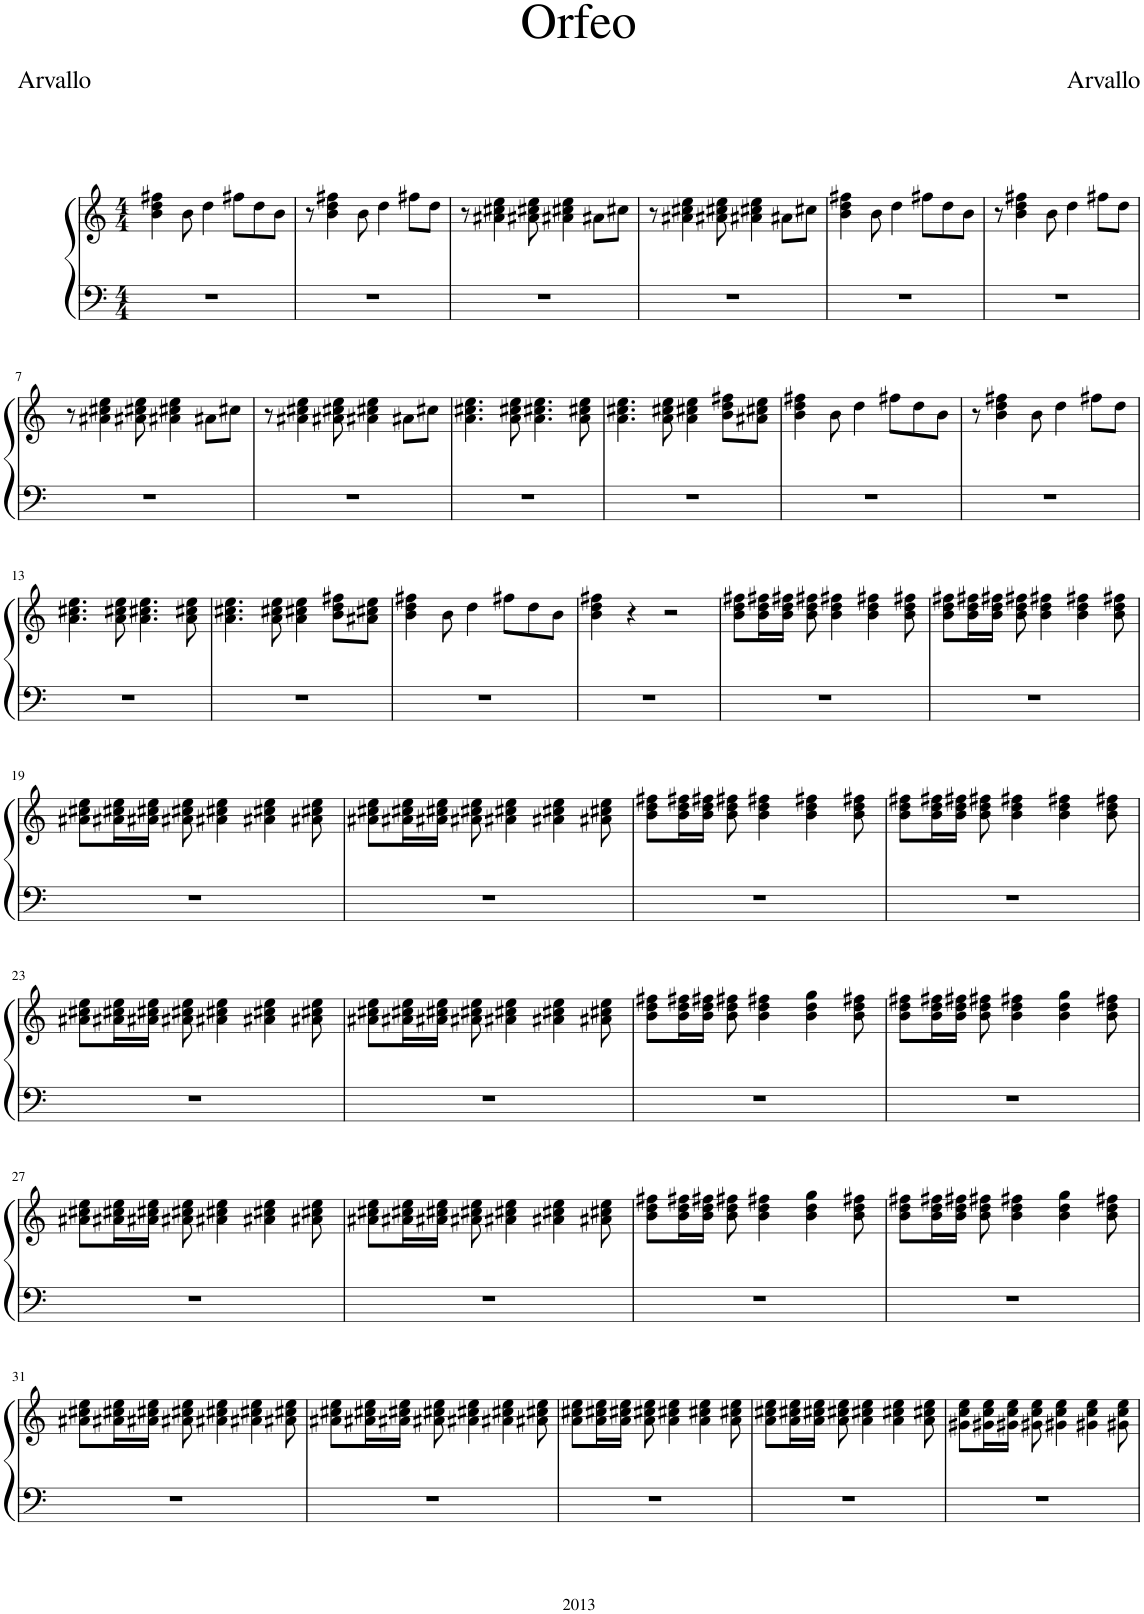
**kern	**kern
*part1	*part1
*staff2	*staff1
*I"Piano	*
*I'Pno	*
*clefF4	*clefG2
*k[]	*k[]
*M4/4	*M4/4
=1	=1
1r	4b\ 4dd\ 4ff#X\
.	8b\
.	4dd\
.	8ff#X\L
.	8dd\
.	8b\J
=2	=2
1r	8r
.	4b\ 4dd\ 4ff#X\
.	8b\
.	4dd\
.	8ff#X\L
.	8dd\J
=3	=3
1r	8r
.	4a#X\ 4cc#X\ 4ee\
.	8a#X\ 8cc#X\ 8ee\
.	4a#X\ 4cc#X\ 4ee\
.	8a#X\L
.	8cc#X\J
=4	=4
1r	8r
.	4a#X\ 4cc#X\ 4ee\
.	8a#X\ 8cc#X\ 8ee\
.	4a#X\ 4cc#X\ 4ee\
.	8a#X\L
.	8cc#X\J
=5	=5
1r	4b\ 4dd\ 4ff#X\
.	8b\
.	4dd\
.	8ff#X\L
.	8dd\
.	8b\J
=6	=6
1r	8r
.	4b\ 4dd\ 4ff#X\
.	8b\
.	4dd\
.	8ff#X\L
.	8dd\J
!!LO:LB:g=z
=7	=7
1r	8r
.	4a#X\ 4cc#X\ 4ee\
.	8a#X\ 8cc#X\ 8ee\
.	4a#X\ 4cc#X\ 4ee\
.	8a#X\L
.	8cc#X\J
=8	=8
1r	8r
.	4a#X\ 4cc#X\ 4ee\
.	8a#X\ 8cc#X\ 8ee\
.	4a#X\ 4cc#X\ 4ee\
.	8a#X\L
.	8cc#X\J
=9	=9
1r	4.a\ 4.cc#X\ 4.ee\
.	8a\ 8cc#X\ 8ee\
.	4.a\ 4.cc#X\ 4.ee\
.	8a\ 8cc#X\ 8ee\
=10	=10
1r	4.a\ 4.cc#X\ 4.ee\
.	8a\ 8cc#X\ 8ee\
.	4a\ 4cc#X\ 4ee\
.	8b\ 8dd\ 8ff#X\L
.	8a#X\ 8cc#X\ 8ee\J
=11	=11
1r	4b\ 4dd\ 4ff#X\
.	8b\
.	4dd\
.	8ff#X\L
.	8dd\
.	8b\J
=12	=12
1r	8r
.	4b\ 4dd\ 4ff#X\
.	8b\
.	4dd\
.	8ff#X\L
.	8dd\J
!!LO:LB:g=z
=13	=13
1r	4.a\ 4.cc#X\ 4.ee\
.	8a\ 8cc#X\ 8ee\
.	4.a\ 4.cc#X\ 4.ee\
.	8a\ 8cc#X\ 8ee\
=14	=14
1r	4.a\ 4.cc#X\ 4.ee\
.	8a\ 8cc#X\ 8ee\
.	4a\ 4cc#X\ 4ee\
.	8b\ 8dd\ 8ff#X\L
.	8a#X\ 8cc#X\ 8ee\J
=15	=15
1r	4b\ 4dd\ 4ff#X\
.	8b\
.	4dd\
.	8ff#X\L
.	8dd\
.	8b\J
=16	=16
1r	4b\ 4dd\ 4ff#X\
.	4r
.	2r
=17	=17
1r	8b\ 8dd\ 8ff#X\L
.	16b\ 16dd\ 16ff#X\L
.	16b\ 16dd\ 16ff#X\JJ
.	8b\ 8dd\ 8ff#X\
.	4b\ 4dd\ 4ff#X\
.	4b\ 4dd\ 4ff#X\
.	8b\ 8dd\ 8ff#X\
=18	=18
1r	8b\ 8dd\ 8ff#X\L
.	16b\ 16dd\ 16ff#X\L
.	16b\ 16dd\ 16ff#X\JJ
.	8b\ 8dd\ 8ff#X\
.	4b\ 4dd\ 4ff#X\
.	4b\ 4dd\ 4ff#X\
.	8b\ 8dd\ 8ff#X\
!!LO:LB:g=z
=19	=19
1r	8a#X\ 8cc#X\ 8ee\L
.	16a#X\ 16cc#X\ 16ee\L
.	16a#X\ 16cc#X\ 16ee\JJ
.	8a#X\ 8cc#X\ 8ee\
.	4a#X\ 4cc#X\ 4ee\
.	4a#X\ 4cc#X\ 4ee\
.	8a#X\ 8cc#X\ 8ee\
=20	=20
1r	8a#X\ 8cc#X\ 8ee\L
.	16a#X\ 16cc#X\ 16ee\L
.	16a#X\ 16cc#X\ 16ee\JJ
.	8a#X\ 8cc#X\ 8ee\
.	4a#X\ 4cc#X\ 4ee\
.	4a#X\ 4cc#X\ 4ee\
.	8a#X\ 8cc#X\ 8ee\
=21	=21
1r	8b\ 8dd\ 8ff#X\L
.	16b\ 16dd\ 16ff#X\L
.	16b\ 16dd\ 16ff#X\JJ
.	8b\ 8dd\ 8ff#X\
.	4b\ 4dd\ 4ff#X\
.	4b\ 4dd\ 4ff#X\
.	8b\ 8dd\ 8ff#X\
=22	=22
1r	8b\ 8dd\ 8ff#X\L
.	16b\ 16dd\ 16ff#X\L
.	16b\ 16dd\ 16ff#X\JJ
.	8b\ 8dd\ 8ff#X\
.	4b\ 4dd\ 4ff#X\
.	4b\ 4dd\ 4ff#X\
.	8b\ 8dd\ 8ff#X\
!!LO:LB:g=z
=23	=23
1r	8a#X\ 8cc#X\ 8ee\L
.	16a#X\ 16cc#X\ 16ee\L
.	16a#X\ 16cc#X\ 16ee\JJ
.	8a#X\ 8cc#X\ 8ee\
.	4a#X\ 4cc#X\ 4ee\
.	4a#X\ 4cc#X\ 4ee\
.	8a#X\ 8cc#X\ 8ee\
=24	=24
1r	8a#X\ 8cc#X\ 8ee\L
.	16a#X\ 16cc#X\ 16ee\L
.	16a#X\ 16cc#X\ 16ee\JJ
.	8a#X\ 8cc#X\ 8ee\
.	4a#X\ 4cc#X\ 4ee\
.	4a#X\ 4cc#X\ 4ee\
.	8a#X\ 8cc#X\ 8ee\
=25	=25
1r	8b\ 8dd\ 8ff#X\L
.	16b\ 16dd\ 16ff#X\L
.	16b\ 16dd\ 16ff#X\JJ
.	8b\ 8dd\ 8ff#X\
.	4b\ 4dd\ 4ff#X\
.	4b\ 4dd\ 4gg\
.	8b\ 8dd\ 8ff#X\
=26	=26
1r	8b\ 8dd\ 8ff#X\L
.	16b\ 16dd\ 16ff#X\L
.	16b\ 16dd\ 16ff#X\JJ
.	8b\ 8dd\ 8ff#X\
.	4b\ 4dd\ 4ff#X\
.	4b\ 4dd\ 4gg\
.	8b\ 8dd\ 8ff#X\
!!LO:LB:g=z
=27	=27
1r	8a#X\ 8cc#X\ 8ee\L
.	16a#X\ 16cc#X\ 16ee\L
.	16a#X\ 16cc#X\ 16ee\JJ
.	8a#X\ 8cc#X\ 8ee\
.	4a#X\ 4cc#X\ 4ee\
.	4a#X\ 4cc#X\ 4ee\
.	8a#X\ 8cc#X\ 8ee\
=28	=28
1r	8a#X\ 8cc#X\ 8ee\L
.	16a#X\ 16cc#X\ 16ee\L
.	16a#X\ 16cc#X\ 16ee\JJ
.	8a#X\ 8cc#X\ 8ee\
.	4a#X\ 4cc#X\ 4ee\
.	4a#X\ 4cc#X\ 4ee\
.	8a#X\ 8cc#X\ 8ee\
=29	=29
1r	8b\ 8dd\ 8ff#X\L
.	16b\ 16dd\ 16ff#X\L
.	16b\ 16dd\ 16ff#X\JJ
.	8b\ 8dd\ 8ff#X\
.	4b\ 4dd\ 4ff#X\
.	4b\ 4dd\ 4gg\
.	8b\ 8dd\ 8ff#X\
=30	=30
1r	8b\ 8dd\ 8ff#X\L
.	16b\ 16dd\ 16ff#X\L
.	16b\ 16dd\ 16ff#X\JJ
.	8b\ 8dd\ 8ff#X\
.	4b\ 4dd\ 4ff#X\
.	4b\ 4dd\ 4gg\
.	8b\ 8dd\ 8ff#X\
!!LO:LB:g=z
=31	=31
1r	8a#X\ 8cc#X\ 8ee\L
.	16a#X\ 16cc#X\ 16ee\L
.	16a#X\ 16cc#X\ 16ee\JJ
.	8a#X\ 8cc#X\ 8ee\
.	4a#X\ 4cc#X\ 4ee\
.	4a#X\ 4cc#X\ 4ee\
.	8a#X\ 8cc#X\ 8ee\
=32	=32
1r	8a#X\ 8cc#X\ 8ee\L
.	16a#X\ 16cc#X\ 16ee\L
.	16a#X\ 16cc#X\ 16ee\JJ
.	8a#X\ 8cc#X\ 8ee\
.	4a#X\ 4cc#X\ 4ee\
.	4a#X\ 4cc#X\ 4ee\
.	8a#X\ 8cc#X\ 8ee\
=33	=33
1r	8a\ 8cc#X\ 8ee\L
.	16a\ 16cc#X\ 16ee\L
.	16a\ 16cc#X\ 16ee\JJ
.	8a\ 8cc#X\ 8ee\
.	4a\ 4cc#X\ 4ee\
.	4a\ 4cc#X\ 4ee\
.	8a\ 8cc#X\ 8ee\
=34	=34
1r	8a\ 8cc#X\ 8ee\L
.	16a\ 16cc#X\ 16ee\L
.	16a\ 16cc#X\ 16ee\JJ
.	8a\ 8cc#X\ 8ee\
.	4a\ 4cc#X\ 4ee\
.	4a\ 4cc#X\ 4ee\
.	8a\ 8cc#X\ 8ee\
=35	=35
1r	8g#X\ 8cc\ 8ee\L
.	16g#X\ 16cc\ 16ee\L
.	16g#X\ 16cc\ 16ee\JJ
.	8g#X\ 8cc\ 8ee\
.	4g#X\ 4cc\ 4ee\
.	4g#X\ 4cc\ 4ee\
.	8g#X\ 8cc\ 8ee\
=	=
*-	*-
